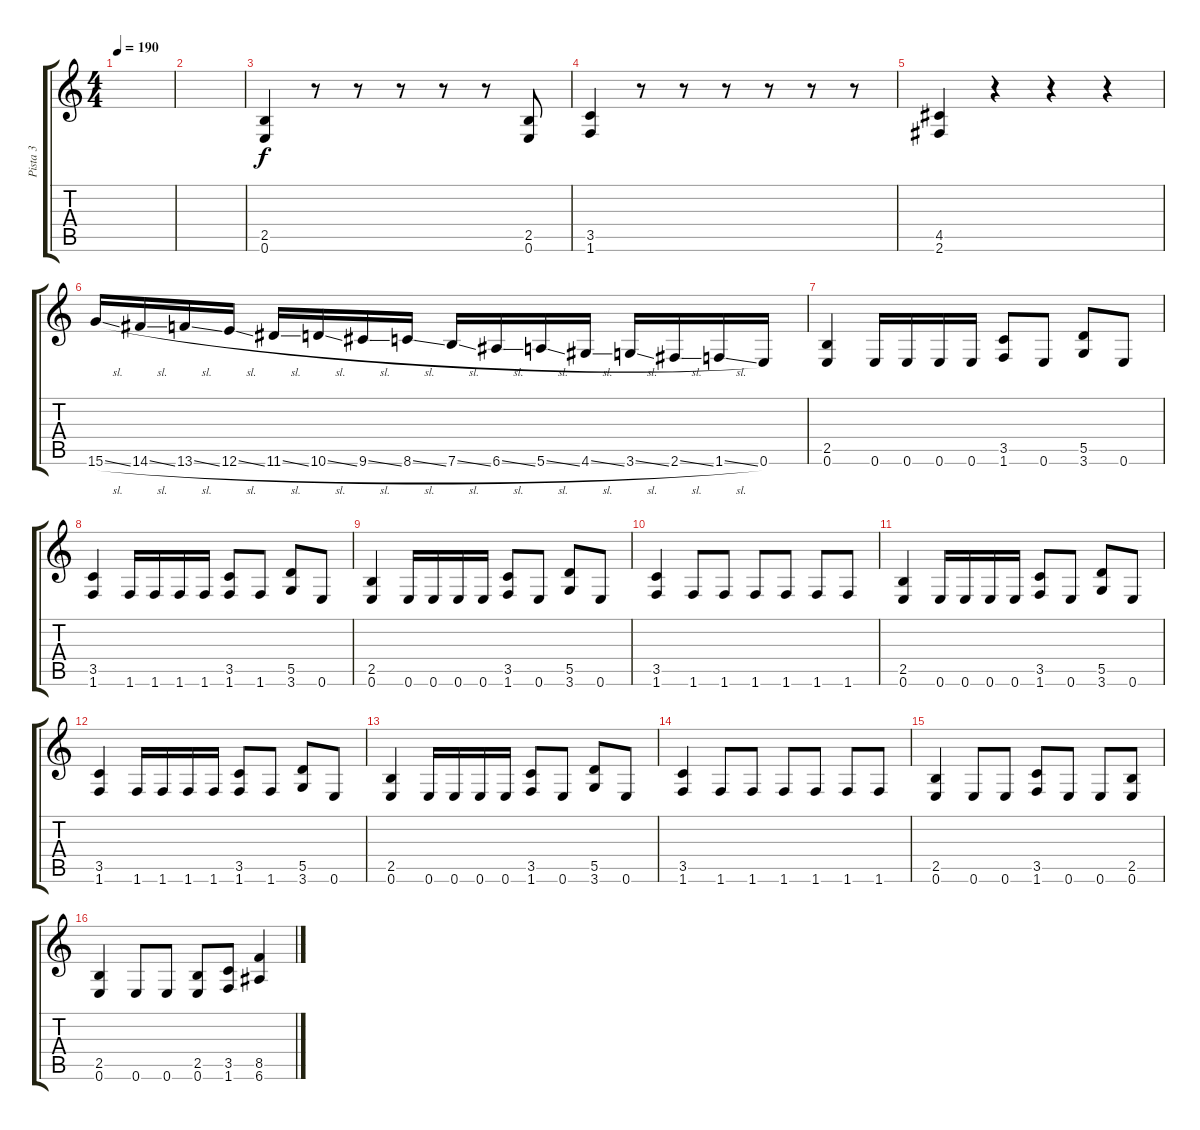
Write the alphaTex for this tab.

\track ("Pista 3" "Pista 3") {instrument distortionguitar}
\staff {score tabs}
\tuning (E4 B3 G3 D3 A2 E2) {hide}
\ts (4 4)
\tempo 190
\clef g2
\ks c
|
|
(2.5 0.6).4 r.8 r.8 r.8 r.8 r.8 (2.5 0.6).8 |
(3.5 1.6).4 r.8 r.8 r.8 r.8 r.8 r.8 |
(4.5 2.6).4 r.4 r.4 r.4 |
15.6{sl}.16 14.6{sl}.16 13.6{sl}.16 12.6{sl}.16 11.6{sl}.16 10.6{sl}.16 9.6{sl}.16 8.6{sl}.16 7.6{sl}.16 6.6{sl}.16 5.6{sl}.16 4.6{sl}.16 3.6{sl}.16 2.6{sl}.16 1.6{sl}.16 0.6.16 |
(2.5 0.6).4 0.6.16 0.6.16 0.6.16 0.6.16 (3.5 1.6).8 0.6.8 (5.5 3.6).8 0.6.8 |
(3.5 1.6).4 1.6.16 1.6.16 1.6.16 1.6.16 (3.5 1.6).8 1.6.8 (5.5 3.6).8 0.6.8 |
(2.5 0.6).4 0.6.16 0.6.16 0.6.16 0.6.16 (3.5 1.6).8 0.6.8 (5.5 3.6).8 0.6.8 |
(3.5 1.6).4 1.6.8 1.6.8 1.6.8 1.6.8 1.6.8 1.6.8 |
(2.5 0.6).4 0.6.16 0.6.16 0.6.16 0.6.16 (3.5 1.6).8 0.6.8 (5.5 3.6).8 0.6.8 |
(3.5 1.6).4 1.6.16 1.6.16 1.6.16 1.6.16 (3.5 1.6).8 1.6.8 (5.5 3.6).8 0.6.8 |
(2.5 0.6).4 0.6.16 0.6.16 0.6.16 0.6.16 (3.5 1.6).8 0.6.8 (5.5 3.6).8 0.6.8 |
(3.5 1.6).4 1.6.8 1.6.8 1.6.8 1.6.8 1.6.8 1.6.8 |
(2.5 0.6).4 0.6.8 0.6.8 (3.5 1.6).8 0.6.8 0.6.8 (2.5 0.6).8 |
(2.5 0.6).4 0.6.8 0.6.8 (2.5 0.6).8 (3.5 1.6).8 (8.5 6.6).4
